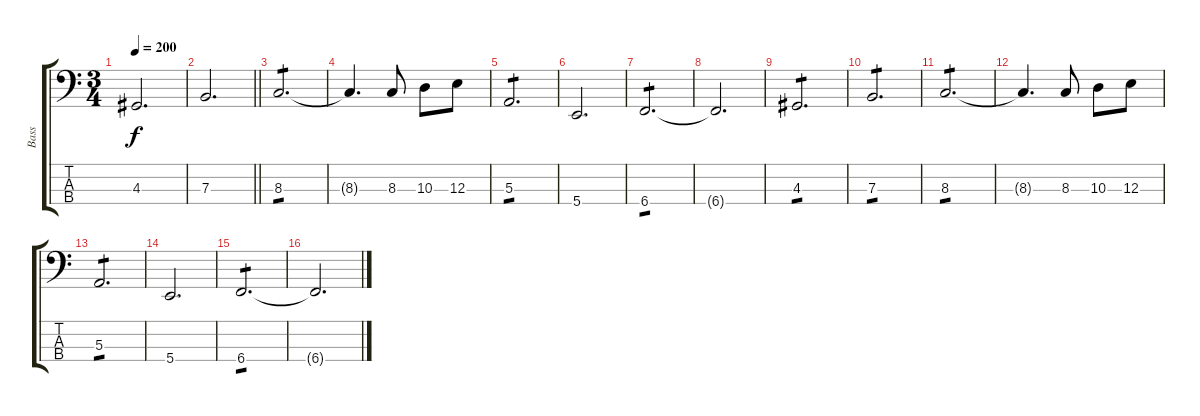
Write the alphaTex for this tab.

\track ("Bass" "Bass") {instrument electricbasspick}
\staff {score tabs}
\tuning (D2 A1 E1 B0) {hide}
\ts (3 4)
\tempo 200
\clef f4
\ks c
4.3.2{d dy f} |
\barLineRight lightlight
7.3.2{d} |
8.3.2{d tp 1} |
8.3{t}.4{d} 8.3.8 10.3.8 12.3.8 |
5.3.2{d tp 1} |
5.4.2{d} |
6.4.2{d tp 1} |
6.4{t}.2{d} |
4.3.2{d tp 1} |
7.3.2{d tp 1} |
8.3.2{d tp 1} |
8.3{t}.4{d} 8.3.8 10.3.8 12.3.8 |
5.3.2{d tp 1} |
5.4.2{d} |
6.4.2{d tp 1} |
6.4{t}.2{d}
